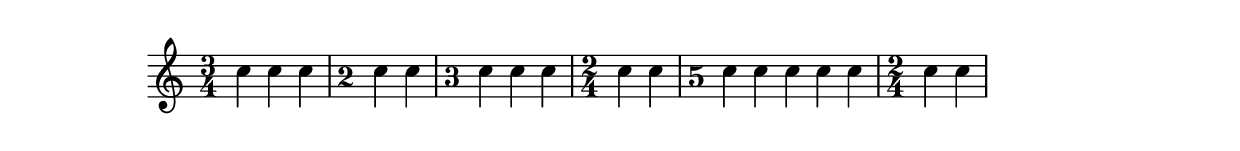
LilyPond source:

%% Do not edit this file; it is automatically
%% generated from LSR http://lsr.dsi.unimi.it
%% This file is in the public domain.
\version "2.13.39"

\header {
  lsrtags = "rhythms, tweaks-and-overrides"

%% Translation of GIT committish: 298a2c322d7e4f437f3dd1a24db2839e3f35acce
  texidoces = "

A veces, la indicación de compás no debe imprimir la fracción completa
(p.ej.  7/4), sino sólo el numerador (7 en este caso).  Esto se puede
hacer fácilmente utilizando @code{\\override Staff.TimeSignature
#'style = #'single-digit} para cambiar el estilo
permanentemente. Usando @code{\\revert Staff.TimeSignature #'style},
se puede revertir el cambio.  Para aplicar el estilo de un dígito
único a una sola indicación de compás, utilice la instrucción
@code{\\override} y anteponga la instrucción @code{\\once}.

"
  doctitlees = "Indicación de compás imprimiendo sólo el numerador (en lugar de la fracción)"

%% Translation of GIT committish: 190a067275167c6dc9dd0afef683d14d392b7033

  texidocfr = "
La métrique est parfois indiquée non pas par une fraction (p.ex. 7/4)
mais simplement par son numérateur (7 dans ce cas).  L'instruction
@code{\\override Staff.TimeSignature #'style = #'single-digit} permet de
déroger au style par défaut de manière permanente -- un @code{\\revert
Staff.TimeSignature #'style} d'annuler ces modifications.  Lorsque cette
métrique sous le forme d'une seul chiffre ne se présente qu'une seule
fois, il suffit de faire précéder l'instruction @code{\\override} d'un
simple @code{\\once}.

"
  doctitlefr = "Affichage seulement du numérateur d'une métrique (au
lieu d'une fraction)"


  texidoc = "
Sometimes, a time signature should not print the whole fraction (e.g.
7/4), but only the numerator (7 in this case). This can be easily done
by using @code{\\override Staff.TimeSignature #'style = #'single-digit}
to change the style permanently. By using @code{\\revert
Staff.TimeSignature #'style}, this setting can be reversed. To apply
the single-digit style to only one time signature, use the
@code{\\override} command and prefix it with a @code{\\once}.

"
  doctitle = "Time signature printing only the numerator as a number (instead of the fraction)"
} % begin verbatim

\relative c'' {
  \time 3/4
  c4 c c
  % Change the style permanently
  \override Staff.TimeSignature #'style = #'single-digit
  \time 2/4
  c4 c
  \time 3/4
  c4 c c
  % Revert to default style:
  \revert Staff.TimeSignature #'style
  \time 2/4
  c4 c
  % single-digit style only for the next time signature
  \once \override Staff.TimeSignature #'style = #'single-digit
  \time 5/4
  c4 c c c c
  \time 2/4
  c4 c
}

